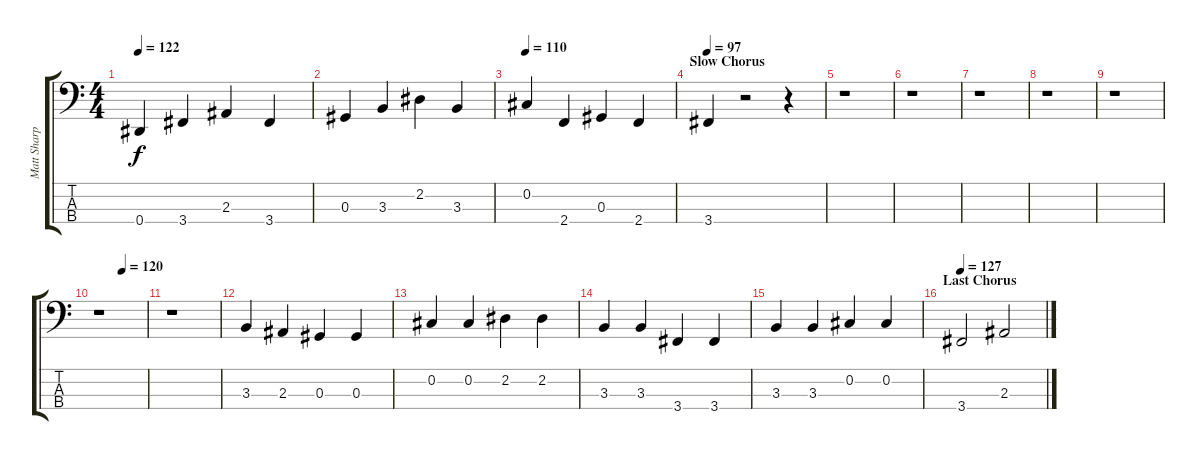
\track ("Matt Sharp" "Matt Sharp") {instrument electricbasspick}
\staff {score tabs}
\tuning (Gb2 Db2 Ab1 Eb1) {hide}
\ts (4 4)
\tempo 122
\clef f4
\ks c
0.4.4{dy f} 3.4.4 2.3.4 3.4.4 |
0.3.4 3.3.4 2.2.4 3.3.4 |
\tempo 110
0.2.4 2.4.4 0.3.4 2.4.4 |
\section ("" "Slow Chorus")
\tempo 97
3.4.4 r.2 r.4 |
r.1 |
r.1 |
r.1 |
r.1 |
r.1 |
\tempo (120 0.5)
r.1 |
r.1 |
3.3.4 2.3.4 0.3.4 0.3.4 |
0.2.4 0.2.4 2.2.4 2.2.4 |
3.3.4 3.3.4 3.4.4 3.4.4 |
3.3.4 3.3.4 0.2.4 0.2.4 |
\section ("" "Last Chorus")
\tempo 127
3.4.2 2.3.2
